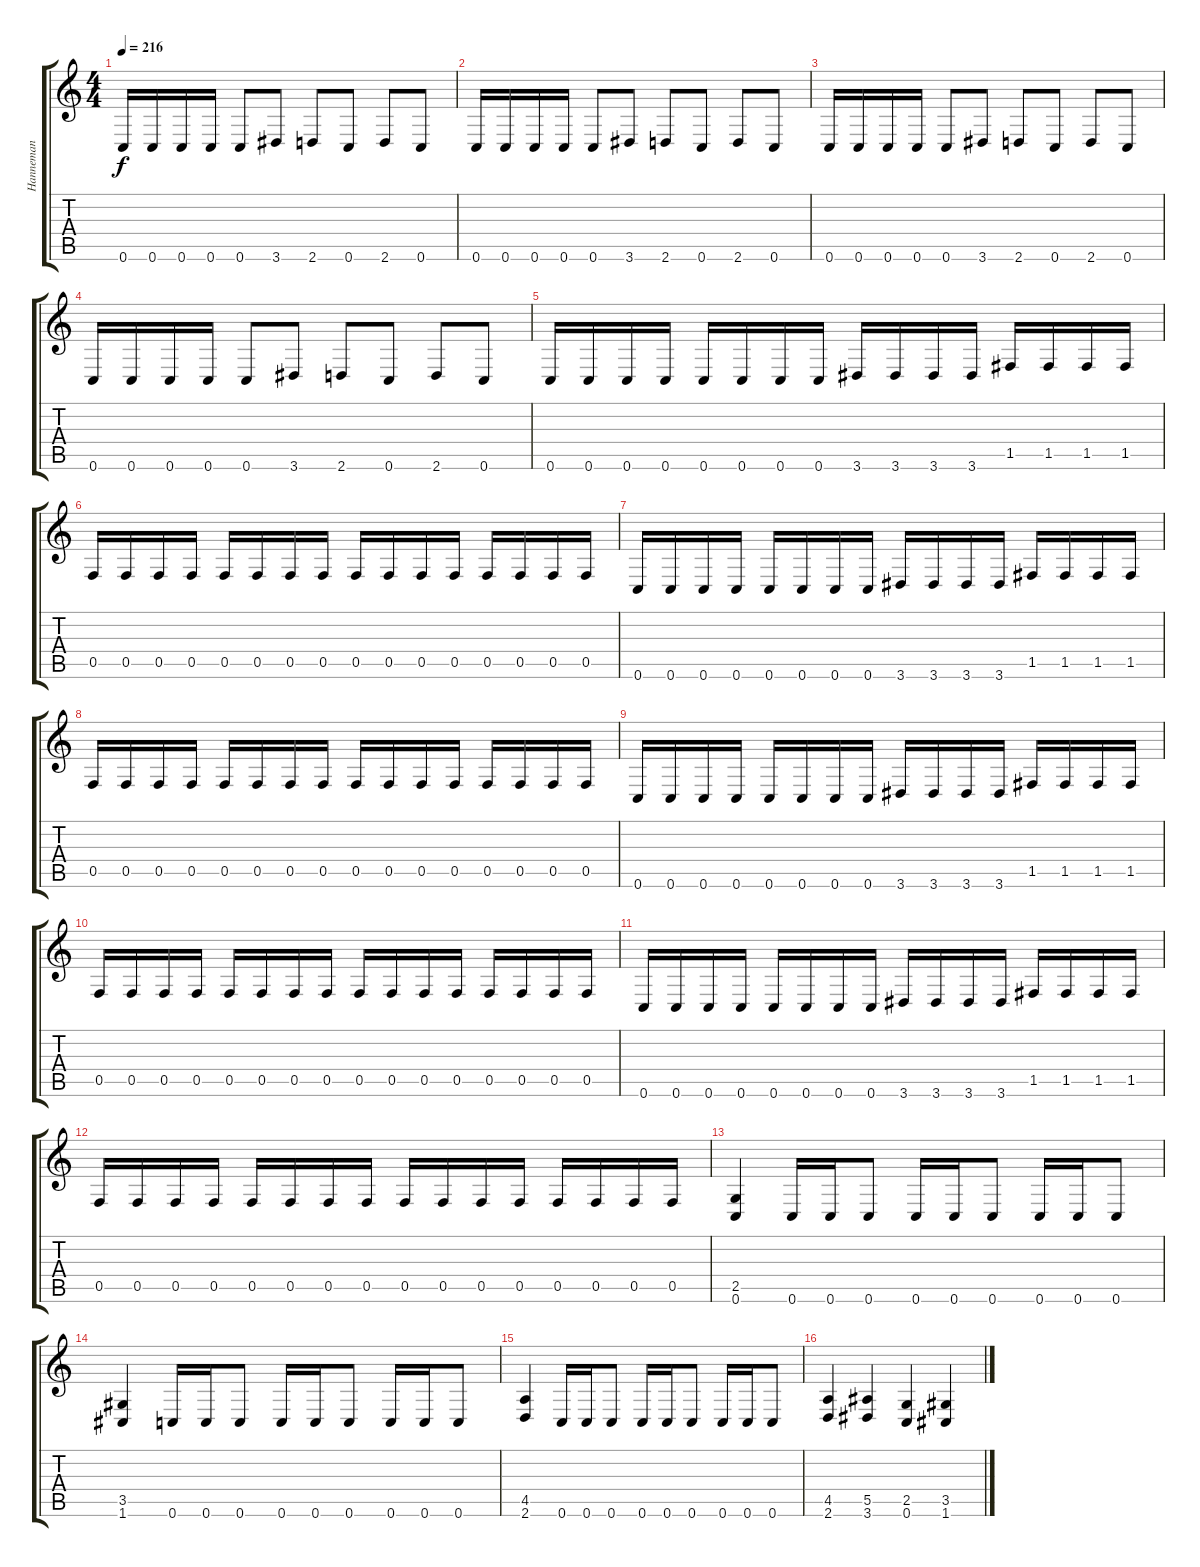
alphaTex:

\track ("Hanneman" "Hanneman") {instrument distortionguitar}
\staff {score tabs}
\tuning (C4 G3 Eb3 Bb2 F2 C2) {hide}
\ts (4 4)
\tempo 216
\clef g2
\ks c
0.6.16{dy f} 0.6.16 0.6.16 0.6.16 0.6.8 3.6.8 2.6.8 0.6.8 2.6.8 0.6.8 |
0.6.16 0.6.16 0.6.16 0.6.16 0.6.8 3.6.8 2.6.8 0.6.8 2.6.8 0.6.8 |
0.6.16 0.6.16 0.6.16 0.6.16 0.6.8 3.6.8 2.6.8 0.6.8 2.6.8 0.6.8 |
0.6.16 0.6.16 0.6.16 0.6.16 0.6.8 3.6.8 2.6.8 0.6.8 2.6.8 0.6.8 |
0.6.16 0.6.16 0.6.16 0.6.16 0.6.16 0.6.16 0.6.16 0.6.16 3.6.16 3.6.16 3.6.16 3.6.16 1.5.16 1.5.16 1.5.16 1.5.16 |
0.5.16 0.5.16 0.5.16 0.5.16 0.5.16 0.5.16 0.5.16 0.5.16 0.5.16 0.5.16 0.5.16 0.5.16 0.5.16 0.5.16 0.5.16 0.5.16 |
0.6.16 0.6.16 0.6.16 0.6.16 0.6.16 0.6.16 0.6.16 0.6.16 3.6.16 3.6.16 3.6.16 3.6.16 1.5.16 1.5.16 1.5.16 1.5.16 |
0.5.16 0.5.16 0.5.16 0.5.16 0.5.16 0.5.16 0.5.16 0.5.16 0.5.16 0.5.16 0.5.16 0.5.16 0.5.16 0.5.16 0.5.16 0.5.16 |
0.6.16 0.6.16 0.6.16 0.6.16 0.6.16 0.6.16 0.6.16 0.6.16 3.6.16 3.6.16 3.6.16 3.6.16 1.5.16 1.5.16 1.5.16 1.5.16 |
0.5.16 0.5.16 0.5.16 0.5.16 0.5.16 0.5.16 0.5.16 0.5.16 0.5.16 0.5.16 0.5.16 0.5.16 0.5.16 0.5.16 0.5.16 0.5.16 |
0.6.16 0.6.16 0.6.16 0.6.16 0.6.16 0.6.16 0.6.16 0.6.16 3.6.16 3.6.16 3.6.16 3.6.16 1.5.16 1.5.16 1.5.16 1.5.16 |
0.5.16 0.5.16 0.5.16 0.5.16 0.5.16 0.5.16 0.5.16 0.5.16 0.5.16 0.5.16 0.5.16 0.5.16 0.5.16 0.5.16 0.5.16 0.5.16 |
(2.5 0.6).4 0.6.16 0.6.16 0.6.8 0.6.16 0.6.16 0.6.8 0.6.16 0.6.16 0.6.8 |
(3.5 1.6).4 0.6.16 0.6.16 0.6.8 0.6.16 0.6.16 0.6.8 0.6.16 0.6.16 0.6.8 |
(4.5 2.6).4 0.6.16 0.6.16 0.6.8 0.6.16 0.6.16 0.6.8 0.6.16 0.6.16 0.6.8 |
(4.5 2.6).4 (5.5 3.6).4 (2.5 0.6).4 (3.5 1.6).4
